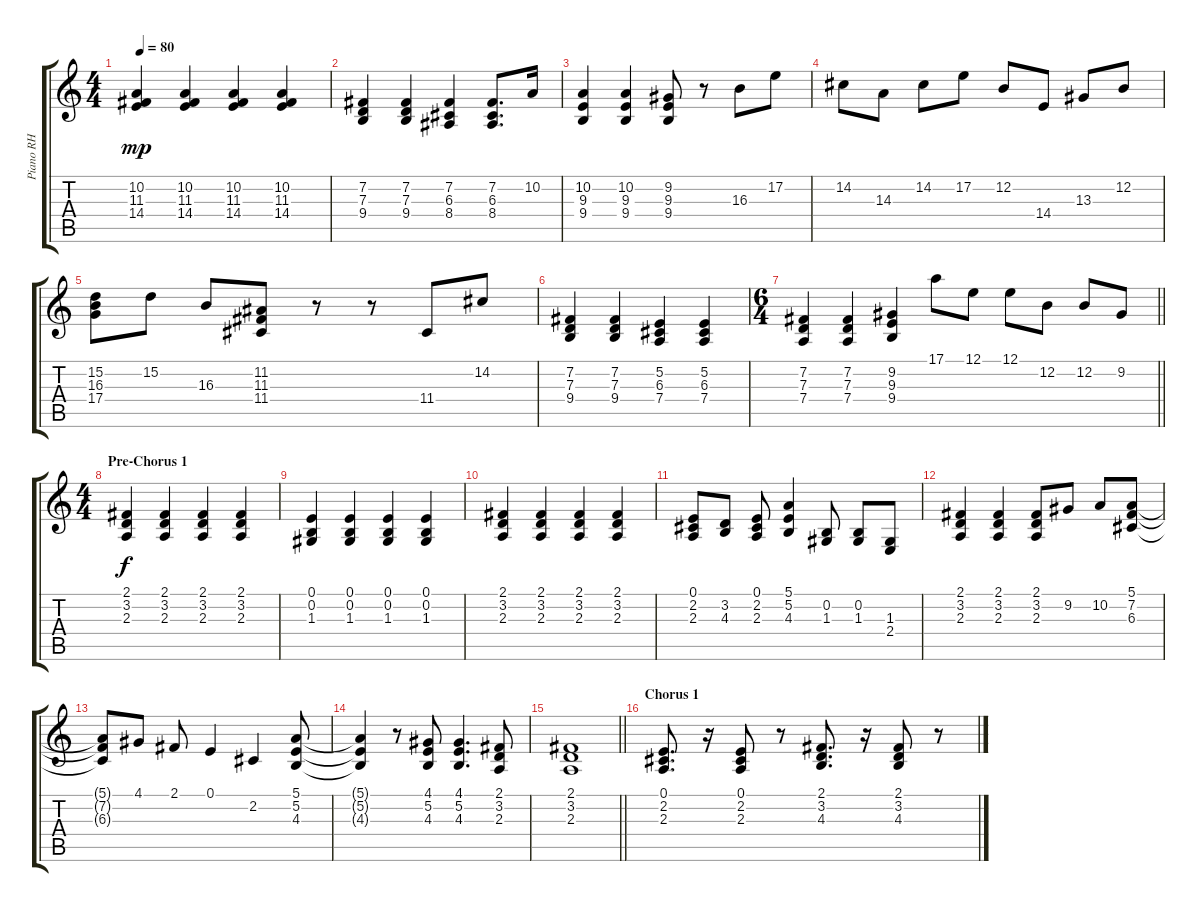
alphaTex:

\track ("Piano RH" "Piano RH") {instrument acousticgrandpiano}
\staff {score tabs}
\tuning (E4 B3 G3 D3 A2 E2) {hide}
\ts (4 4)
\tempo 80
\clef g2
\ks c
(10.2 11.3 14.4).4{dy mp} (10.2 11.3 14.4).4 (10.2 11.3 14.4).4 (10.2 11.3 14.4).4 |
(7.2 7.3 9.4).4 (7.2 7.3 9.4).4 (7.2 6.3 8.4).4 (7.2 6.3 8.4).8{d} 10.2.16 |
(10.2 9.3 9.4).4 (10.2 9.3 9.4).4 (9.2 9.3 9.4).8 r.8 16.3.8 17.2.8 |
14.2.8 14.3.8 14.2.8 17.2.8 12.2.8 14.4.8 13.3.8 12.2.8 |
(15.2 16.3 17.4).8 15.2.8 16.3.8 (11.2 11.3 11.4).8 r.8 r.8 11.4.8 14.2.8 |
(7.2 7.3 9.4).4 (7.2 7.3 9.4).4 (5.2 6.3 7.4).4 (5.2 6.3 7.4).4 |
\ts (6 4)
\barLineRight lightlight
(7.2 7.3 7.4).4 (7.2 7.3 7.4).4 (9.2 9.3 9.4).4 17.1.8 12.1.8 12.1.8 12.2.8 12.2.8 9.2.8 |
\ts (4 4)
\section ("" "Pre-Chorus 1")
(2.1 3.2 2.3).4{dy f} (2.1 3.2 2.3).4 (2.1 3.2 2.3).4 (2.1 3.2 2.3).4 |
(0.1 0.2 1.3).4 (0.1 0.2 1.3).4 (0.1 0.2 1.3).4 (0.1 0.2 1.3).4 |
(2.1 3.2 2.3).4 (2.1 3.2 2.3).4 (2.1 3.2 2.3).4 (2.1 3.2 2.3).4 |
(0.1 2.2 2.3).8 (3.2 4.3).8 (0.1 2.2 2.3).8 (5.1 5.2 4.3).4 (0.2 1.3).8 (0.2 1.3).8 (1.3 2.4).8 |
(2.1 3.2 2.3).4 (2.1 3.2 2.3).4 (2.1 3.2 2.3).8 9.2.8 10.2.8 (5.1 7.2 6.3).8 |
(5.1{t} 7.2{t} 6.3{t}).8 4.1.8 2.1.8 0.1.4 2.2.4 (5.1 5.2 4.3).8 |
(5.1{t} 5.2{t} 4.3{t}).4 r.8 (4.1 5.2 4.3).8 (4.1 5.2 4.3).4{d} (2.1 3.2 2.3).8 |
\barLineRight lightlight
(2.1 3.2 2.3).1 |
\section ("" "Chorus 1")
(0.1 2.2 2.3).8{d} r.16 (0.1 2.2 2.3).8 r.8 (2.1 3.2 4.3).8{d} r.16 (2.1 3.2 4.3).8 r.8
